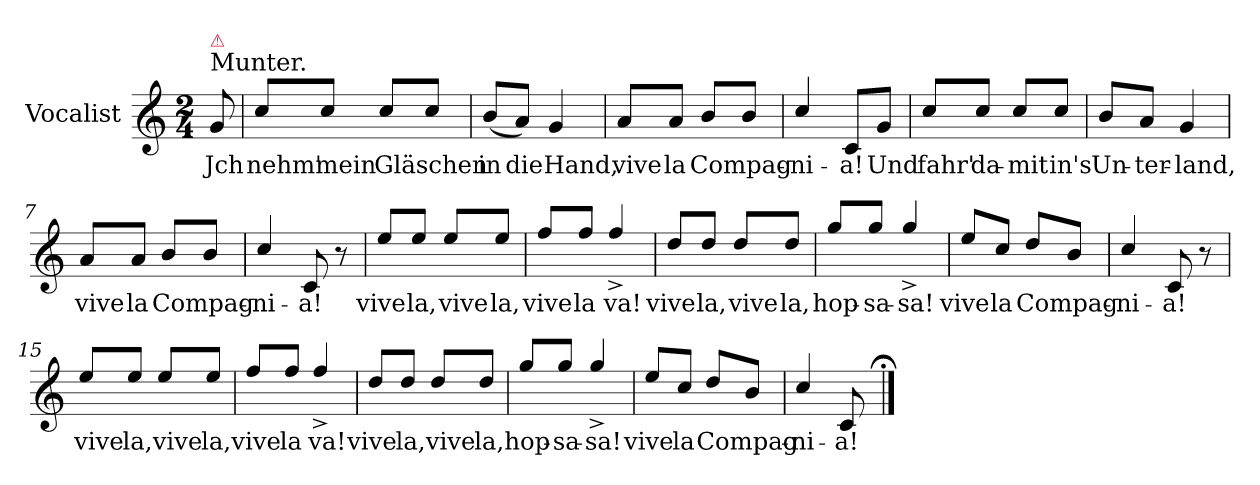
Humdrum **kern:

**kern	**text
*part1	*part1
*staff1	*staff1
*I"Vocalist	*
*clefG2	*
*k[]	*
*C:	*
*M2/4	*
=	=
!LO:TX:a:t=Munter.	!
!LO:TX:a:color=crimson:t=⚠	!
8g	Jch
=1	=1
8cc/L	nehm'
8cc/J	mein
8cc/L	Gläschen
8cc/J	.
=2	=2
(8b/L	in
8a/J)	die
4g	Hand,
=3	=3
8a/L	vive
8a/J	la
8b/L	Compag-
8b/J	.
=4	=4
4cc/	-ni-
8c/L	-a!
8g/J	Und
=5	=5
8cc/L	fahr'
8cc/J	da-
8cc/L	-mit
8cc/J	in's
=6	=6
8b/L	Un-
8a/J	-ter-
4g	-land,
=7	=7
8a/L	vive
8a/J	la
8b/L	Compag-
8b/J	.
=8	=8
4cc/	-ni-
8c	-a!
8r	.
=9	=9
8ee/L	vive
8ee/J	la,
8ee/L	vive
8ee/J	la,
=10	=10
8ff/L	vive
8ff/J	la
4ff^/	va!
=11	=11
8dd/L	vive
8dd/J	la,
8dd/L	vive
8dd/J	la,
=12	=12
8gg/L	hop-
8gg/J	-sa-
4gg^/	-sa!
=13	=13
8ee/L	vive
8cc/J	la
8dd/L	Compag-
8b/J	.
=14	=14
4cc/	-ni-
8c	-a!
8r	.
=15	=15
8ee/L	vive
8ee/J	la,
8ee/L	vive
8ee/J	la,
=16	=16
8ff/L	vive
8ff/J	la
4ff^/	va!
=17	=17
8dd/L	vive
8dd/J	la,
8dd/L	vive
8dd/J	la,
=18	=18
8gg/L	hop-
8gg/J	-sa-
4gg^/	-sa!
=19	=19
8ee/L	vive
8cc/J	la
8dd/L	Compag-
8b/J	.
=20	=20
4cc/	-ni-
8c	-a!
==;	==;
*-	*-
